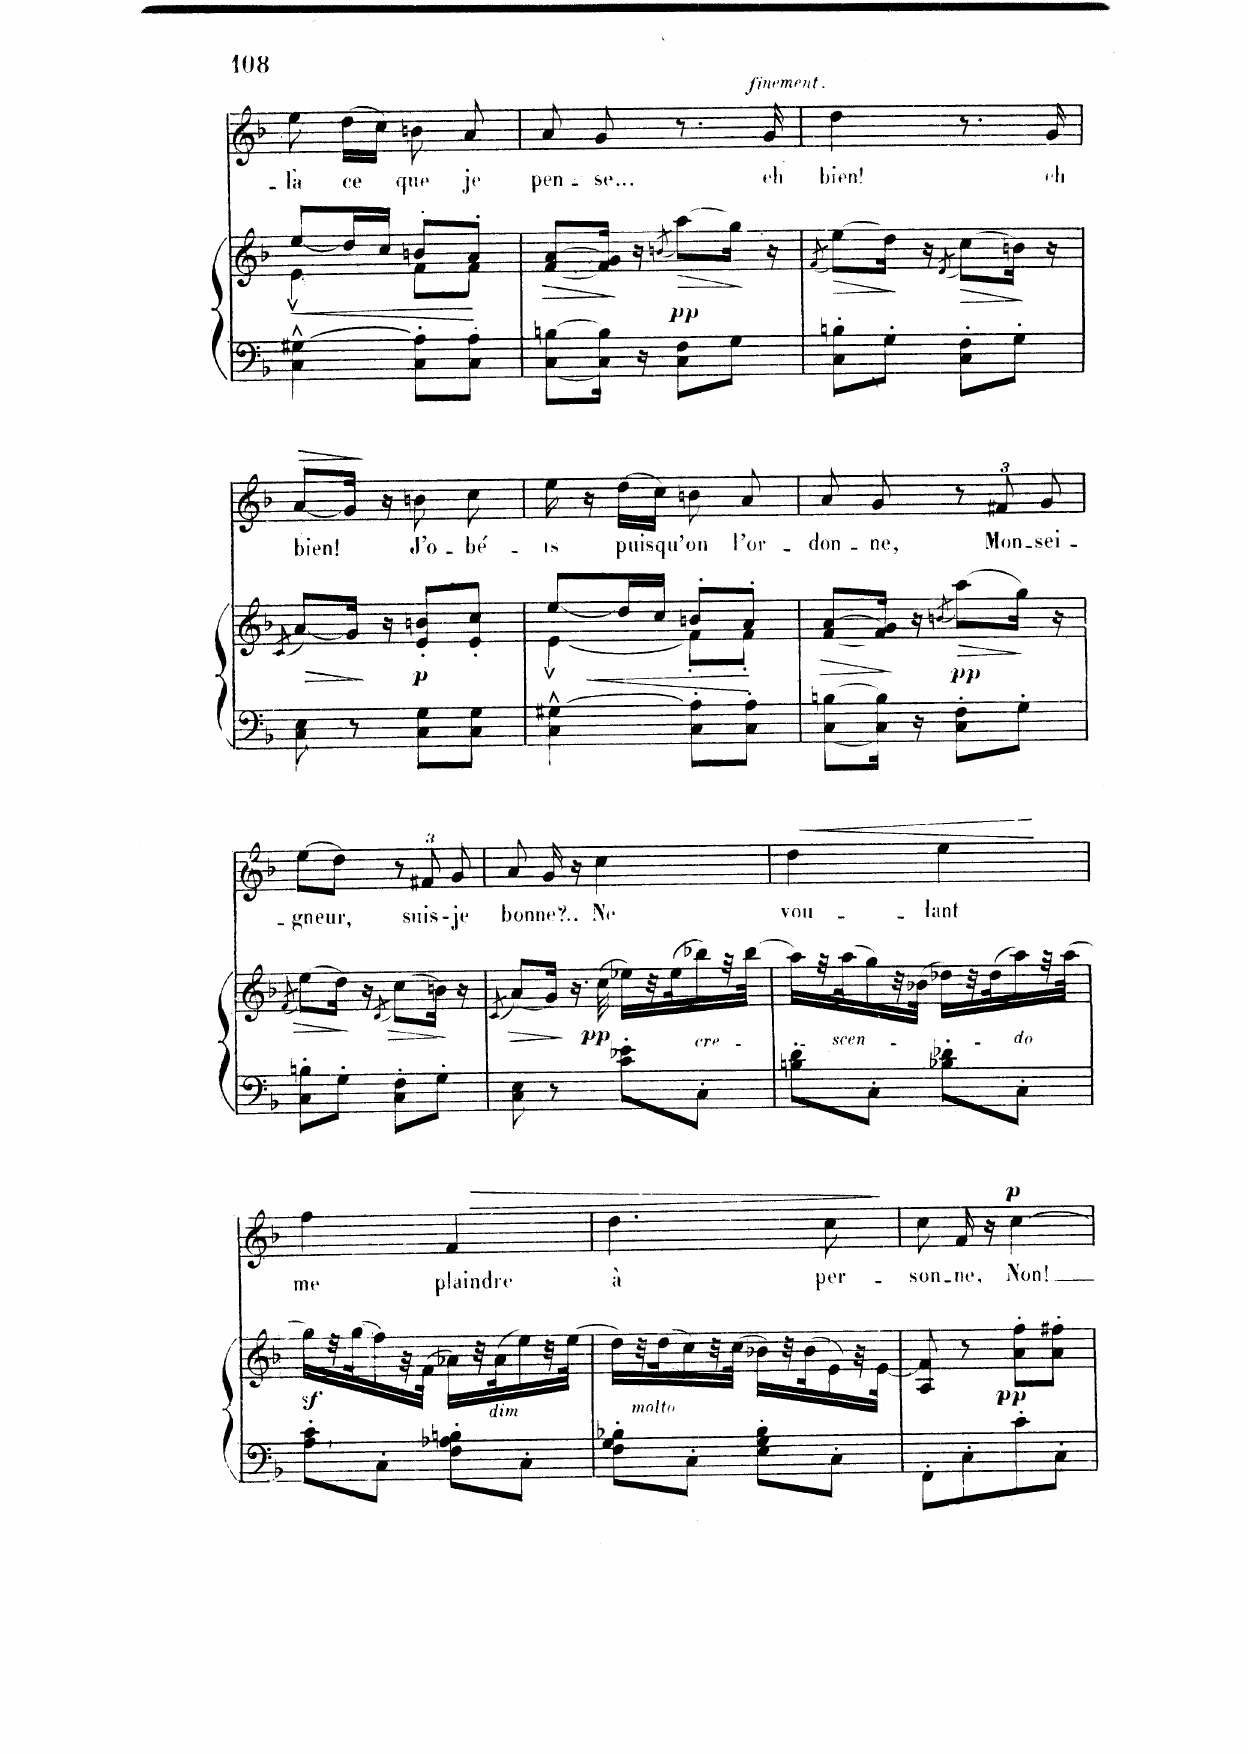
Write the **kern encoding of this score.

**kern	**kern	**dynam	**kern	**text	**dynam
*part2	*part2	*part2	*part1	*part1	*part1
*staff3	*staff2	*staff2/3	*staff1	*staff1	*staff1
*I"Piano	*	*	*I"Chant Voice	*	*
*I'Pno	*	*	*	*	*
*clefF4	*clefG2	*	*clefG2	*	*
*k[b-]	*k[b-]	*	*k[b-]	*	*
*M2/4	*M2/4	*	*M2/4	*	*
=29	=29	=29	=29	=29	=29
!	!	!LO:HP:b	!	!	!
*	*^	*	*	*	*
4C\^^ 4G#X\^^	(<8ee/L	4e^^\	<	8ee\	-– là	.
.	16dd/L)	.	.	(16dd\LL	ce	.
.	16cc/JJ	.	.	16cc\JJ)	.	.
8C\' 8A\'L	8bn'/L	8f\L	.	8bn\	que	.
8C\' 8A\'J	8a'/J	8f\J	.	8a/	je	.
*	*v	*v	*	*	*	*
.	.	[	.	.	.
=30	=30	=30	=30	=30	=30
!	!	!LO:HP:b	!	!	!
[8C\ [8Bn\L	([<8f/ 8a/L	>	8a/	pen-	.
16C\] 16B\]Jk	16f/] 16g/Jk)	]	8g/	-se…	.
16r	16r	.	.	.	.
.	(8qbn/	.	.	.	.
!	!	!LO:DY:b	!	!	!
8C\ 8F\L	(8aa\L)	pp	8.r	.	.
8G\J	16gg\Jk)	.	.	.	.
!	!	!	!LO:TX:i:t=finement	!	!
.	16r	.	16g/	eh	.
=31	=31	=31	=31	=31	=31
.	(8qf/	.	.	.	.
8C\' 8Bn\'L	(8ee\L)	.	4dd\	bien!	.
8G'\J	16dd\Jk)	.	.	.	.
.	16r	.	.	.	.
.	(8qd/	.	.	.	.
8C\' 8F\'L	(8cc\L)	.	8.r	.	.
8G'\J	16bn\Jk)	.	.	.	.
.	16r	.	16g/	eh	.
=32	=32	=32	=32	=32	=32
.	(8qc/	.	.	.	.
!	!	!	!	!	!LO:HP:b
8C\ 8E\	(8a/L)	.	(8a/L	bien!	>
8r	16g/Jk)	.	16g/Jk)	.	]
.	16r	.	16r	.	.
!	!	!LO:DY:b	!	!	!
8C\ 8G\L	8e/' 8bn/'L	p	8bn\	J’o-	.
8C\ 8G\J	8e/' 8cc/'J	.	8cc\	-bé-	.
=33	=33	=33	=33	=33	=33
!	!	!LO:HP:b	!	!	!
*	*^	*	*	*	*
4C\^^ 4G#X\^^	(<8ee/L	(4e^^\	<	16ee\	-is	.
.	.	.	.	16r	.	.
.	16dd/L)	.	.	(16dd\LL	puis-	.
.	16cc/JJ	.	.	16cc\JJ)	.	.
8C\' 8A\'L	8bn'/L	8f'\L)	.	8bn\	-qu’on	.
8C\' 8A\'J	8a'/J	8f'\J	.	8a/	l’or-	.
*	*v	*v	*	*	*	*
.	.	[	.	.	.
=34	=34	=34	=34	=34	=34
!	!	!LO:HP:b	!	!	!
[8C\ [8Bn\L	([<8f/ 8a/L	>	8a/	-don-	.
16C\] 16B\]Jk	16f/] 16g/Jk)	]	8g/	-ne,	.
16r	16r	.	.	.	.
.	(8qbn/	.	.	.	.
!	!	!LO:DY:b	!	!	!
8C\' 8F\'L	(8aa\L)	pp	12r	.	.
.	.	.	12f#X/	Mon-	.
8G'\J	16gg\Jk)	.	.	.	.
.	.	.	12g/	-sei-	.
.	16r	.	.	.	.
=35	=35	=35	=35	=35	=35
.	(8qf/	.	.	.	.
8C\' 8Bn\'L	(8ee\L)	.	(8ee\L	-– gneur,	.
8G'\J	16dd\Jk)	.	8dd\J)	.	.
.	16r	.	.	.	.
.	(8qd/	.	.	.	.
8C\' 8F\'L	(8cc\L)	.	12r	.	.
.	.	.	12f#X/	suis-	.
8G'\J	16bn\Jk)	.	.	.	.
.	.	.	12g/	-je	.
.	16r	.	.	.	.
=36	=36	=36	=36	=36	=36
.	(8qc/	.	.	.	.
8C\ 8E\	(8a/L)	.	8a/	bon-	.
8r	16g/Jk)	.	16g/	-ne?..	.
.	32r	.	16r	.	.
!	!	!LO:DY:b	!	!	!
.	(32cc\	pp	.	.	.
8c\' 8e-X\'L	16ee-X\LL)	.	4cc\	Ne	.
.	32r	.	.	.	.
.	(32ee-\J	.	.	.	.
!	!LO:TX:b:i:t=crescendo	!	!	!	!
8C'\J	16bb-X\)	.	.	.	.
.	32r	.	.	.	.
.	(32bb-\JJJ	.	.	.	.
=37	=37	=37	=37	=37	=37
!	!	!	!	!	!LO:HP:b
8Bn\' 8d\'L	16aa\LL)	.	4dd\	vou-	<
.	32r	.	.	.	.
.	(32aa\J	.	.	.	.
8C'\J	16gg\)	.	.	.	.
.	32r	.	.	.	.
.	(32b-X\JJJ	.	.	.	.
8B-X\' 8d-X\'L	16dd-X\LL)	.	4ee\	-lant	.
.	32r	.	.	.	.
.	(32dd-\J	.	.	.	.
8C'\J	16aa\)	.	.	.	.
.	32r	.	.	.	.
.	(32aa\JJJ	.	.	.	.
.	.	.	.	.	[
=38	=38	=38	=38	=38	=38
8A\' 8c\'L	16ggz<\LL)	.	4ff\	me	.
.	32r	.	.	.	.
.	(32gg\J	.	.	.	.
8C'\J	16ff\)	.	.	.	.
.	32r	.	.	.	.
.	(32f\JJJ	.	.	.	.
!	!	!	!	!	!LO:HP:b
8F\' 8A-X\' 8Bn\'L	16a-X\LL)	.	4f/	plaindre	>
.	32r	.	.	.	.
!	!LO:TX:b:i:t=dim.  molto	!	!	!	!
.	(32a-\J	.	.	.	.
8C'\J	16ee\)	.	.	.	.
.	32r	.	.	.	.
.	(32ee\JJJ	.	.	.	.
=39	=39	=39	=39	=39	=39
8F\' 8G\' 8B-X\'L	16dd\LL)	.	4.dd\	à	.
.	32r	.	.	.	.
.	(>32dd\J	.	.	.	.
8C'\J	16cc\)	.	.	.	.
.	32r	.	.	.	.
.	(32cc\JJJ	.	.	.	.
8E\' 8G\' 8B-\'L	16b-X\LL)	.	.	.	.
.	32r	.	.	.	.
.	(32b-\J	.	.	.	.
8C'\J	16e\)	.	8cc\	per-	.
.	32r	.	.	.	.
.	(<32e\JJJ	.	.	.	.
.	.	.	.	.	]
=40	=40	=40	=40	=40	=40
8FF'\L	8A/ 8f/)	.	8cc\	-son-	.
8C'\	8r	.	16f/	-ne,	.
.	.	.	16r	.	.
!	!	!LO:DY:b	!	!	!LO:DY:a
8c'\	8a\' 8ff\'L	pp	[4cc\	Non!	p
8C'\J	8a\' 8ff#X\'J	.	.	.	.
=	=	=	=	=	=
*-	*-	*-	*-	*-	*-
